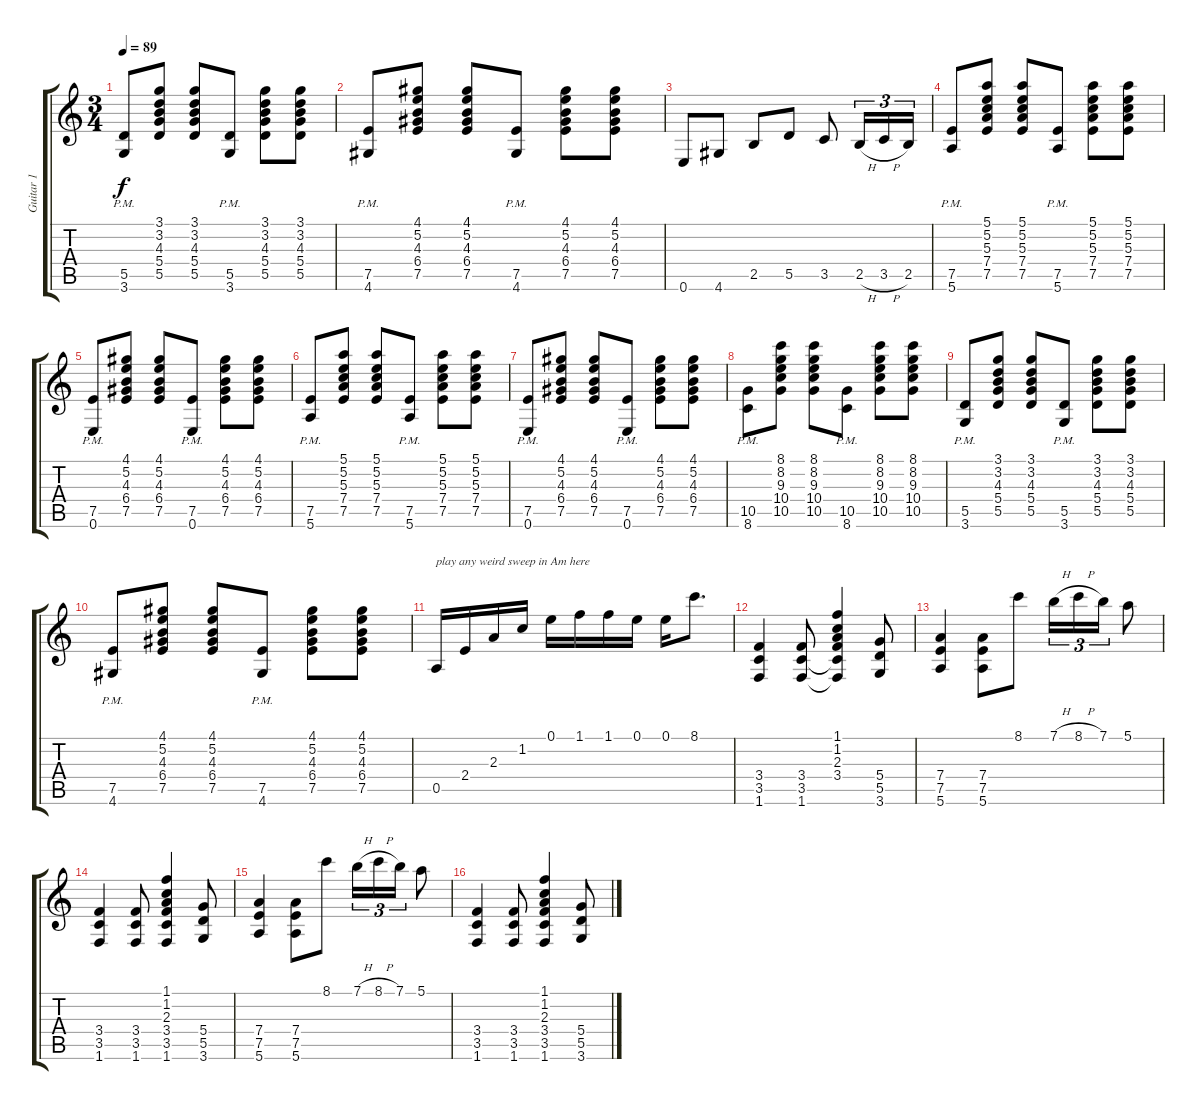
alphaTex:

\track ("Guitar 1" "Guitar 1") {instrument overdrivenguitar}
\staff {score tabs}
\tuning (E4 B3 G3 D3 A2 E2) {hide}
\ts (3 4)
\tempo 89
\clef g2
\ks c
(5.5{pm} 3.6{pm}).8{dy f} (3.1 3.2 4.3 5.4 5.5).8 (3.1 3.2 4.3 5.4 5.5).8 (5.5{pm} 3.6{pm}).8 (3.1 3.2 4.3 5.4 5.5).8 (3.1 3.2 4.3 5.4 5.5).8 |
(7.5{pm} 4.6{pm}).8 (4.1 5.2 4.3 6.4 7.5).8 (4.1 5.2 4.3 6.4 7.5).8 (7.5{pm} 4.6{pm}).8 (4.1 5.2 4.3 6.4 7.5).8 (4.1 5.2 4.3 6.4 7.5).8 |
0.6.8 4.6.8 2.5.8 5.5.8 3.5.8 2.5{h}.16{tu (3 2)} 3.5{h}.16{tu (3 2)} 2.5.16{tu (3 2)} |
(7.5{pm} 5.6{pm}).8 (5.1 5.2 5.3 7.4 7.5).8 (5.1 5.2 5.3 7.4 7.5).8 (7.5{pm} 5.6{pm}).8 (5.1 5.2 5.3 7.4 7.5).8 (5.1 5.2 5.3 7.4 7.5).8 |
(7.5{pm} 0.6{pm}).8 (4.1 5.2 4.3 6.4 7.5).8 (4.1 5.2 4.3 6.4 7.5).8 (7.5{pm} 0.6{pm}).8 (4.1 5.2 4.3 6.4 7.5).8 (4.1 5.2 4.3 6.4 7.5).8 |
(7.5{pm} 5.6{pm}).8 (5.1 5.2 5.3 7.4 7.5).8 (5.1 5.2 5.3 7.4 7.5).8 (7.5{pm} 5.6{pm}).8 (5.1 5.2 5.3 7.4 7.5).8 (5.1 5.2 5.3 7.4 7.5).8 |
(7.5{pm} 0.6{pm}).8 (4.1 5.2 4.3 6.4 7.5).8 (4.1 5.2 4.3 6.4 7.5).8 (7.5{pm} 0.6{pm}).8 (4.1 5.2 4.3 6.4 7.5).8 (4.1 5.2 4.3 6.4 7.5).8 |
(10.5{pm} 8.6{pm}).8 (8.1 8.2 9.3 10.4 10.5).8 (8.1 8.2 9.3 10.4 10.5).8 (10.5{pm} 8.6{pm}).8 (8.1 8.2 9.3 10.4 10.5).8 (8.1 8.2 9.3 10.4 10.5).8 |
(5.5{pm} 3.6{pm}).8 (3.1 3.2 4.3 5.4 5.5).8 (3.1 3.2 4.3 5.4 5.5).8 (5.5{pm} 3.6{pm}).8 (3.1 3.2 4.3 5.4 5.5).8 (3.1 3.2 4.3 5.4 5.5).8 |
(7.5{pm} 4.6{pm}).8 (4.1 5.2 4.3 6.4 7.5).8 (4.1 5.2 4.3 6.4 7.5).8 (7.5{pm} 4.6{pm}).8 (4.1 5.2 4.3 6.4 7.5).8 (4.1 5.2 4.3 6.4 7.5).8 |
0.5.16{txt "play any weird sweep in Am here"} 2.4.16 2.3.16 1.2.16 0.1.16 1.1.16 1.1.16 0.1.16 0.1.16 8.1.8{d} |
(3.4 3.5 1.6).4 (3.4 3.5 1.6).8 (1.1 1.2 2.3 3.4 3.5{t} 1.6{t}).4 (5.4 5.5 3.6).8 |
(7.4 7.5 5.6).4 (7.4 7.5 5.6).8 8.1.8 7.1{h}.16{tu (3 2)} 8.1{h}.16{tu (3 2)} 7.1.16{tu (3 2)} 5.1.8 |
(3.4 3.5 1.6).4 (3.4 3.5 1.6).8 (1.1 1.2 2.3 3.4 3.5 1.6).4 (5.4 5.5 3.6).8 |
(7.4 7.5 5.6).4 (7.4 7.5 5.6).8 8.1.8 7.1{h}.16{tu (3 2)} 8.1{h}.16{tu (3 2)} 7.1.16{tu (3 2)} 5.1.8 |
(3.4 3.5 1.6).4 (3.4 3.5 1.6).8 (1.1 1.2 2.3 3.4 3.5 1.6).4 (5.4 5.5 3.6).8
